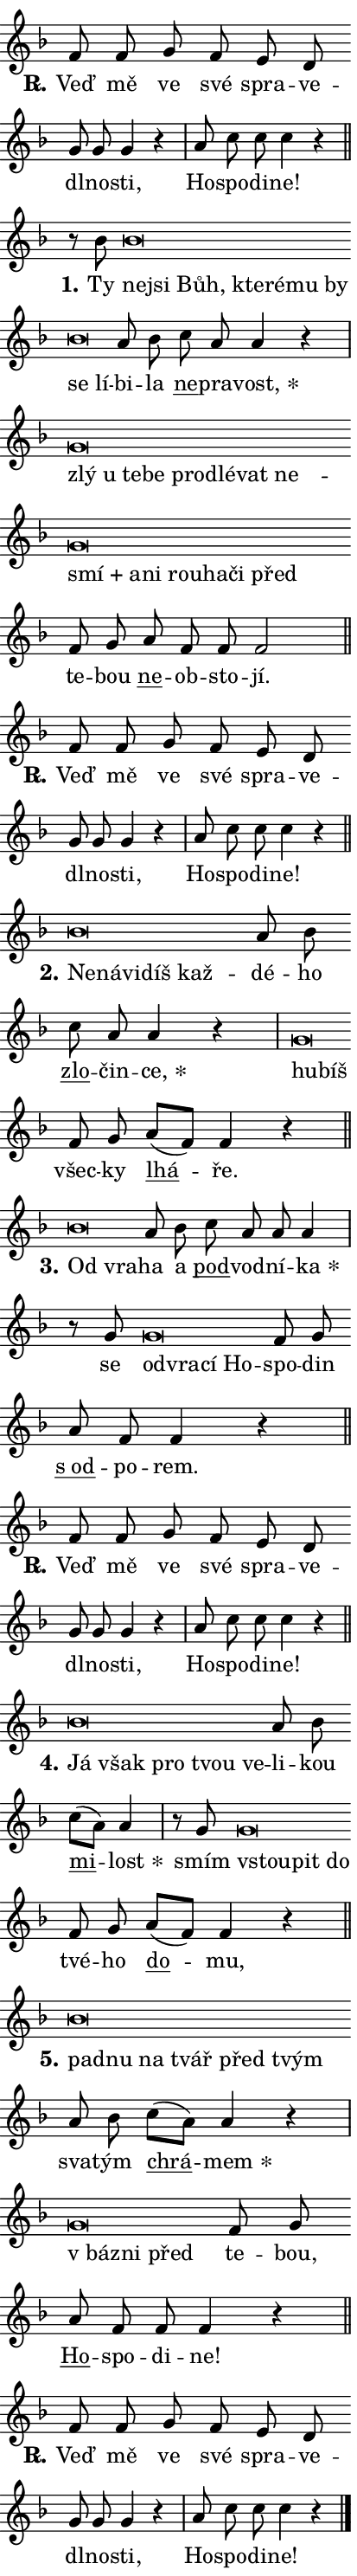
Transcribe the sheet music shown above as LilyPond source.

\version "2.24.0"
\header { tagline = "" }
\paper {
  indent = 0\cm
  top-margin = 0\cm
  right-margin = 0.13\cm % to fit lyric hyphens
  bottom-margin = 0\cm
  left-margin = 0\cm
  paper-width = 7\cm
  page-breaking = #ly:one-page-breaking
  system-system-spacing.basic-distance = #11
  score-system-spacing.basic-distance = #11
  ragged-last = ##f
}


%% Author: Thomas Morley
%% https://lists.gnu.org/archive/html/lilypond-user/2020-05/msg00002.html
#(define (line-position grob)
"Returns position of @var[grob} in current system:
   @code{'start}, if at first time-step
   @code{'end}, if at last time-step
   @code{'middle} otherwise
"
  (let* ((col (ly:item-get-column grob))
         (ln (ly:grob-object col 'left-neighbor))
         (rn (ly:grob-object col 'right-neighbor))
         (col-to-check-left (if (ly:grob? ln) ln col))
         (col-to-check-right (if (ly:grob? rn) rn col))
         (break-dir-left
           (and
             (ly:grob-property col-to-check-left 'non-musical #f)
             (ly:item-break-dir col-to-check-left)))
         (break-dir-right
           (and
             (ly:grob-property col-to-check-right 'non-musical #f)
             (ly:item-break-dir col-to-check-right))))
        (cond ((eqv? 1 break-dir-left) 'start)
              ((eqv? -1 break-dir-right) 'end)
              (else 'middle))))

#(define (tranparent-at-line-position vctor)
  (lambda (grob)
  "Relying on @code{line-position} select the relevant enry from @var{vctor}.
Used to determine transparency,"
    (case (line-position grob)
      ((end) (not (vector-ref vctor 0)))
      ((middle) (not (vector-ref vctor 1)))
      ((start) (not (vector-ref vctor 2))))))

noteHeadBreakVisibility =
#(define-music-function (break-visibility)(vector?)
"Makes @code{NoteHead}s transparent relying on @var{break-visibility}"
#{
  \override NoteHead.transparent =
    #(tranparent-at-line-position break-visibility)
#})

#(define delete-ledgers-for-transparent-note-heads
  (lambda (grob)
    "Reads whether a @code{NoteHead} is transparent.
If so this @code{NoteHead} is removed from @code{'note-heads} from
@var{grob}, which is supposed to be @code{LedgerLineSpanner}.
As a result ledgers are not printed for this @code{NoteHead}"
    (let* ((nhds-array (ly:grob-object grob 'note-heads))
           (nhds-list
             (if (ly:grob-array? nhds-array)
                 (ly:grob-array->list nhds-array)
                 '()))
           ;; Relies on the transparent-property being done before
           ;; Staff.LedgerLineSpanner.after-line-breaking is executed.
           ;; This is fragile ...
           (to-keep
             (remove
               (lambda (nhd)
                 (ly:grob-property nhd 'transparent #f))
               nhds-list)))
      ;; TODO find a better method to iterate over grob-arrays, similiar
      ;; to filter/remove etc for lists
      ;; For now rebuilt from scratch
      (set! (ly:grob-object grob 'note-heads)  '())
      (for-each
        (lambda (nhd)
          (ly:pointer-group-interface::add-grob grob 'note-heads nhd))
        to-keep))))

squashNotes = {
  \override NoteHead.X-extent = #'(-0.2 . 0.2)
  \override NoteHead.Y-extent = #'(-0.75 . 0)
  \override NoteHead.stencil =
    #(lambda (grob)
       (let ((pos (ly:grob-property grob 'staff-position)))
         (begin
           (if (< pos -7) (display "ERROR: Lower brevis then expected\n") (display ""))
           (if (<= pos -6) ly:text-interface::print ly:note-head::print))))
}
unSquashNotes = {
  \revert NoteHead.X-extent
  \revert NoteHead.Y-extent
  \revert NoteHead.stencil
}

hideNotes = \noteHeadBreakVisibility #begin-of-line-visible
unHideNotes = \noteHeadBreakVisibility #all-visible

% work-around for resetting accidentals
% https://lilypond.org/doc/v2.23/Documentation/notation/displaying-rhythms#unmetered-music
cadenzaMeasure = {
  \cadenzaOff
  \partial 1024 s1024
  \cadenzaOn
}

#(define-markup-command (accent layout props text) (markup?)
  "Underline accented syllable"
  (interpret-markup layout props
    #{\markup \override #'(offset . 4.3) \underline { #text }#}))

responsum = \markup \concat {
  "R" \hspace #-1.05 \path #0.1 #'((moveto 0 0.07) (lineto 0.9 0.8)) \hspace #0.05 "."
}

spaceSize = #0.6828661417322834 % exact space size for TeX Gyre Schola

\layout {
  \context {
    \Staff
    \remove "Time_signature_engraver"
    \override LedgerLineSpanner.after-line-breaking = #delete-ledgers-for-transparent-note-heads
  }
  \context {
    \Lyrics {
      \override LyricSpace.minimum-distance = \spaceSize
      \override LyricText.font-name = #"TeX Gyre Schola"
      \override LyricText.font-size = 1
      \override StanzaNumber.font-name = #"TeX Gyre Schola Bold"
      \override StanzaNumber.font-size = 1
    }
  }
  \context {
    \Score 
    \override NoteHead.text =
      #(lambda (grob) 
        (let ((pos (ly:grob-property grob 'staff-position)))
          #{\markup {
            \combine
              \halign #-0.55 \raise #(if (= pos -6) 0 0.5) \override #'(thickness . 2) \draw-line #'(3.2 . 0)
              \musicglyph "noteheads.sM1"
          }#}))
  }
}

% magnetic-lyrics.ily
%
%   written by
%     Jean Abou Samra <jean@abou-samra.fr>
%     Werner Lemberg <wl@gnu.org>
%
%   adapted by
%     Jiri Hon <jiri.hon@gmail.com>
%
% Version 2022-Apr-15

% https://www.mail-archive.com/lilypond-user@gnu.org/msg149350.html

#(define (Left_hyphen_pointer_engraver context)
   "Collect syllable-hyphen-syllable occurrences in lyrics and store
them in properties.  This engraver only looks to the left.  For
example, if the lyrics input is @code{foo -- bar}, it does the
following.

@itemize @bullet
@item
Set the @code{text} property of the @code{LyricHyphen} grob between
@q{foo} and @q{bar} to @code{foo}.

@item
Set the @code{left-hyphen} property of the @code{LyricText} grob with
text @q{foo} to the @code{LyricHyphen} grob between @q{foo} and
@q{bar}.
@end itemize

Use this auxiliary engraver in combination with the
@code{lyric-@/text::@/apply-@/magnetic-@/offset!} hook."
   (let ((hyphen #f)
         (text #f))
     (make-engraver
      (acknowledgers
       ((lyric-syllable-interface engraver grob source-engraver)
        (set! text grob)))
      (end-acknowledgers
       ((lyric-hyphen-interface engraver grob source-engraver)
        ;(when (not (grob::has-interface grob 'lyric-space-interface))
          (set! hyphen grob)));)
      ((stop-translation-timestep engraver)
       (when (and text hyphen)
         (ly:grob-set-object! text 'left-hyphen hyphen))
       (set! text #f)
       (set! hyphen #f)))))

#(define (lyric-text::apply-magnetic-offset! grob)
   "If the space between two syllables is less than the value in
property @code{LyricText@/.details@/.squash-threshold}, move the right
syllable to the left so that it gets concatenated with the left
syllable.

Use this function as a hook for
@code{LyricText@/.after-@/line-@/breaking} if the
@code{Left_@/hyphen_@/pointer_@/engraver} is active."
   (let ((hyphen (ly:grob-object grob 'left-hyphen #f)))
     (when hyphen
       (let ((left-text (ly:spanner-bound hyphen LEFT)))
         (when (grob::has-interface left-text 'lyric-syllable-interface)
           (let* ((common (ly:grob-common-refpoint grob left-text X))
                  (this-x-ext (ly:grob-extent grob common X))
                  (left-x-ext
                   (begin
                     ;; Trigger magnetism for left-text.
                     (ly:grob-property left-text 'after-line-breaking)
                     (ly:grob-extent left-text common X)))
                  ;; `delta` is the gap width between two syllables.
                  (delta (- (interval-start this-x-ext)
                            (interval-end left-x-ext)))
                  (details (ly:grob-property grob 'details))
                  (threshold (assoc-get 'squash-threshold details 0.2)))
             (when (< delta threshold)
               (let* (;; We have to manipulate the input text so that
                      ;; ligatures crossing syllable boundaries are not
                      ;; disabled.  For languages based on the Latin
                      ;; script this is essentially a beautification.
                      ;; However, for non-Western scripts it can be a
                      ;; necessity.
                      (lt (ly:grob-property left-text 'text))
                      (rt (ly:grob-property grob 'text))
                      (is-space (grob::has-interface hyphen 'lyric-space-interface))
                      (space (if is-space " " ""))
                      (extra-delta (if is-space spaceSize 0))
                      ;; Append new syllable.
                      (ltrt-space (if (and (string? lt) (string? rt))
                                (string-append lt space rt)
                                (make-concat-markup (list lt space rt))))
                      ;; Right-align `ltrt` to the right side.
                      (ltrt-space-markup (grob-interpret-markup
                               grob
                               (make-translate-markup
                                (cons (interval-length this-x-ext) 0)
                                (make-right-align-markup ltrt-space)))))
                 (begin
                   ;; Don't print `left-text`.
                   (ly:grob-set-property! left-text 'stencil #f)
                   ;; Set text and stencil (which holds all collected
                   ;; syllables so far) and shift it to the left.
                   (ly:grob-set-property! grob 'text ltrt-space)
                   (ly:grob-set-property! grob 'stencil ltrt-space-markup)
                   (ly:grob-translate-axis! grob (- (- delta extra-delta)) X))))))))))


#(define (lyric-hyphen::displace-bounds-first grob)
   ;; Make very sure this callback isn't triggered too early.
   (let ((left (ly:spanner-bound grob LEFT))
         (right (ly:spanner-bound grob RIGHT)))
     (ly:grob-property left 'after-line-breaking)
     (ly:grob-property right 'after-line-breaking)
     (ly:lyric-hyphen::print grob)))

squashThreshold = #0.4

\layout {
  \context {
    \Lyrics
    \consists #Left_hyphen_pointer_engraver
    \override LyricText.after-line-breaking =
      #lyric-text::apply-magnetic-offset!
    \override LyricHyphen.stencil = #lyric-hyphen::displace-bounds-first
    \override LyricText.details.squash-threshold = \squashThreshold
    \override LyricHyphen.minimum-distance = 0
    \override LyricHyphen.minimum-length = \squashThreshold
  }
}

squashText = \override LyricText.details.squash-threshold = 9999
unSquashText = \override LyricText.details.squash-threshold = \squashThreshold

leftText = \override LyricText.self-alignment-X = #LEFT
unLeftText = \revert LyricText.self-alignment-X

starOffset = #(lambda (grob) 
                (let ((x_offset (ly:self-alignment-interface::aligned-on-x-parent grob)))
                  (if (= x_offset 0) 0 (+ x_offset 1.2))))

star = #(define-music-function (syllable)(string?)
"Append star separator at the end of a syllable"
#{
  \once \override LyricText.X-offset = #starOffset
  \lyricmode { \markup {
    #syllable
    \override #'((font-name . "TeX Gyre Schola Bold")) \hspace #0.2 \lower #0.65 \larger "*"
  } }
#})

starAccent = #(define-music-function (syllable)(string?)
"Append star separator at the end of a syllable and make accent"
#{
  \once \override LyricText.X-offset = #starOffset
  \lyricmode { \markup {
    \accent #syllable
    \override #'((font-name . "TeX Gyre Schola Bold")) \hspace #0.2 \lower #0.65 \larger "*"
  } }
#})

breath = #(define-music-function (syllable)(string?)
"Append breathing indicator at the end of a syllable"
#{
  \lyricmode { \markup { #syllable "+" } }
#})

optionalBreath = #(define-music-function (syllable)(string?)
"Append optional breathing indicator at the end of a syllable"
#{
  \lyricmode { \markup { #syllable "(+)" } }
#})


\score {
    <<
        \new Voice = "melody" { \cadenzaOn \key f \major \relative { f'8 f g f e d \bar "" g g g4 r \cadenzaMeasure \bar "|" a8 c c c4 r \cadenzaMeasure \bar "||" \break } }
        \new Lyrics \lyricsto "melody" { \lyricmode { \set stanza = \responsum
Veď mě ve své spra -- ve -- dl -- no -- sti, Ho -- spo -- di -- ne! } }
    >>
    \layout {}
}

\score {
    <<
        \new Voice = "melody" { \cadenzaOn \key f \major \relative { r8 bes'8 \squashNotes bes\breve*1/16 \hideNotes \breve*1/16 \bar "" \breve*1/16 \bar "" \breve*1/16 \bar "" \breve*1/16 \bar "" \breve*1/16 \bar "" \breve*1/16 \bar "" \breve*1/16 \breve*1/16 \bar "" \unHideNotes \unSquashNotes a8 bes \bar "" c a a4 r \cadenzaMeasure \bar "|" \squashNotes g\breve*1/16 \hideNotes \breve*1/16 \bar "" \breve*1/16 \bar "" \breve*1/16 \bar "" \breve*1/16 \bar "" \breve*1/16 \bar "" \breve*1/16 \bar "" \breve*1/16 \bar "" \breve*1/16 \bar "" \breve*1/16 \bar "" \breve*1/16 \bar "" \breve*1/16 \bar "" \breve*1/16 \bar "" \breve*1/16 \breve*1/16 \bar "" \unHideNotes \unSquashNotes f8 g \bar "" a f f f2 \cadenzaMeasure \bar "||" \break } }
        \new Lyrics \lyricsto "melody" { \lyricmode { \set stanza = "1."
Ty \leftText nej -- \squashText si Bůh, kte -- ré -- mu by se lí -- \unLeftText \unSquashText bi -- la \markup \accent ne -- pra -- \star vost, \leftText zlý \squashText u te -- be pro -- dlé -- vat ne -- \breath "smí" a -- ni rou -- ha -- či před \unLeftText \unSquashText te -- bou \markup \accent ne -- ob -- sto -- jí. } }
    >>
    \layout {}
}

\score {
    <<
        \new Voice = "melody" { \cadenzaOn \key f \major \relative { f'8 f g f e d \bar "" g g g4 r \cadenzaMeasure \bar "|" a8 c c c4 r \cadenzaMeasure \bar "||" \break } }
        \new Lyrics \lyricsto "melody" { \lyricmode { \set stanza = \responsum
Veď mě ve své spra -- ve -- dl -- no -- sti, Ho -- spo -- di -- ne! } }
    >>
    \layout {}
}

\score {
    <<
        \new Voice = "melody" { \cadenzaOn \key f \major \relative { \squashNotes bes'\breve*1/16 \hideNotes \breve*1/16 \bar "" \breve*1/16 \bar "" \breve*1/16 \breve*1/16 \bar "" \unHideNotes \unSquashNotes a8 bes \bar "" c a a4 r \cadenzaMeasure \bar "|" \squashNotes g\breve*1/16 \hideNotes \breve*1/16 \bar "" \unHideNotes \unSquashNotes f8 g \bar "" a[( f)] f4 r \cadenzaMeasure \bar "||" \break } }
        \new Lyrics \lyricsto "melody" { \lyricmode { \set stanza = "2."
\leftText Ne -- \squashText ná -- vi -- díš kaž -- \unLeftText \unSquashText dé -- ho \markup \accent zlo -- čin -- \star ce, \leftText hu -- \squashText bíš \unLeftText \unSquashText všec -- ky \markup \accent lhá -- ře. } }
    >>
    \layout {}
}

\score {
    <<
        \new Voice = "melody" { \cadenzaOn \key f \major \relative { \squashNotes bes'\breve*1/16 \hideNotes \breve*1/16 \bar "" \unHideNotes \unSquashNotes a8 bes \bar "" c a a a4 \cadenzaMeasure \bar "|" r8 g8 \squashNotes g\breve*1/16 \hideNotes \breve*1/16 \bar "" \breve*1/16 \breve*1/16 \bar "" \unHideNotes \unSquashNotes f8 g \bar "" a f f4 r \cadenzaMeasure \bar "||" \break } }
        \new Lyrics \lyricsto "melody" { \lyricmode { \set stanza = "3."
\leftText Od \squashText vra -- \unLeftText \unSquashText ha a \markup \accent pod -- vod -- ní -- \star ka se \leftText od -- \squashText vra -- cí Ho -- \unLeftText \unSquashText spo -- din \markup \accent "s od" -- po -- rem. } }
    >>
    \layout {}
}

\score {
    <<
        \new Voice = "melody" { \cadenzaOn \key f \major \relative { f'8 f g f e d \bar "" g g g4 r \cadenzaMeasure \bar "|" a8 c c c4 r \cadenzaMeasure \bar "||" \break } }
        \new Lyrics \lyricsto "melody" { \lyricmode { \set stanza = \responsum
Veď mě ve své spra -- ve -- dl -- no -- sti, Ho -- spo -- di -- ne! } }
    >>
    \layout {}
}

\score {
    <<
        \new Voice = "melody" { \cadenzaOn \key f \major \relative { \squashNotes bes'\breve*1/16 \hideNotes \breve*1/16 \bar "" \breve*1/16 \bar "" \breve*1/16 \breve*1/16 \bar "" \unHideNotes \unSquashNotes a8 bes \bar "" c[( a)] a4 \cadenzaMeasure \bar "|" r8 g8 \squashNotes g\breve*1/16 \hideNotes \breve*1/16 \breve*1/16 \bar "" \unHideNotes \unSquashNotes f8 g \bar "" a[( f)] f4 r \cadenzaMeasure \bar "||" \break } }
        \new Lyrics \lyricsto "melody" { \lyricmode { \set stanza = "4."
\leftText Já \squashText však pro tvou ve -- \unLeftText \unSquashText li -- kou \markup \accent mi -- \star lost smím \leftText vstou -- \squashText pit do \unLeftText \unSquashText tvé -- ho \markup \accent do -- mu, } }
    >>
    \layout {}
}

\score {
    <<
        \new Voice = "melody" { \cadenzaOn \key f \major \relative { \squashNotes bes'\breve*1/16 \hideNotes \breve*1/16 \bar "" \breve*1/16 \bar "" \breve*1/16 \bar "" \breve*1/16 \breve*1/16 \bar "" \unHideNotes \unSquashNotes a8 bes \bar "" c[( a)] a4 r \cadenzaMeasure \bar "|" \squashNotes g\breve*1/16 \hideNotes \breve*1/16 \breve*1/16 \bar "" \unHideNotes \unSquashNotes f8 g \bar "" a f f f4 r \cadenzaMeasure \bar "||" \break } }
        \new Lyrics \lyricsto "melody" { \lyricmode { \set stanza = "5."
\leftText pad -- \squashText nu na tvář před tvým \unLeftText \unSquashText sva -- tým \markup \accent chrá -- \star mem \leftText "v báz" -- \squashText ni před \unLeftText \unSquashText te -- bou, \markup \accent Ho -- spo -- di -- ne! } }
    >>
    \layout {}
}

\score {
    <<
        \new Voice = "melody" { \cadenzaOn \key f \major \relative { f'8 f g f e d \bar "" g g g4 r \cadenzaMeasure \bar "|" a8 c c c4 r \cadenzaMeasure \bar "||" \break } \bar "|." }
        \new Lyrics \lyricsto "melody" { \lyricmode { \set stanza = \responsum
Veď mě ve své spra -- ve -- dl -- no -- sti, Ho -- spo -- di -- ne! } }
    >>
    \layout {}
}
